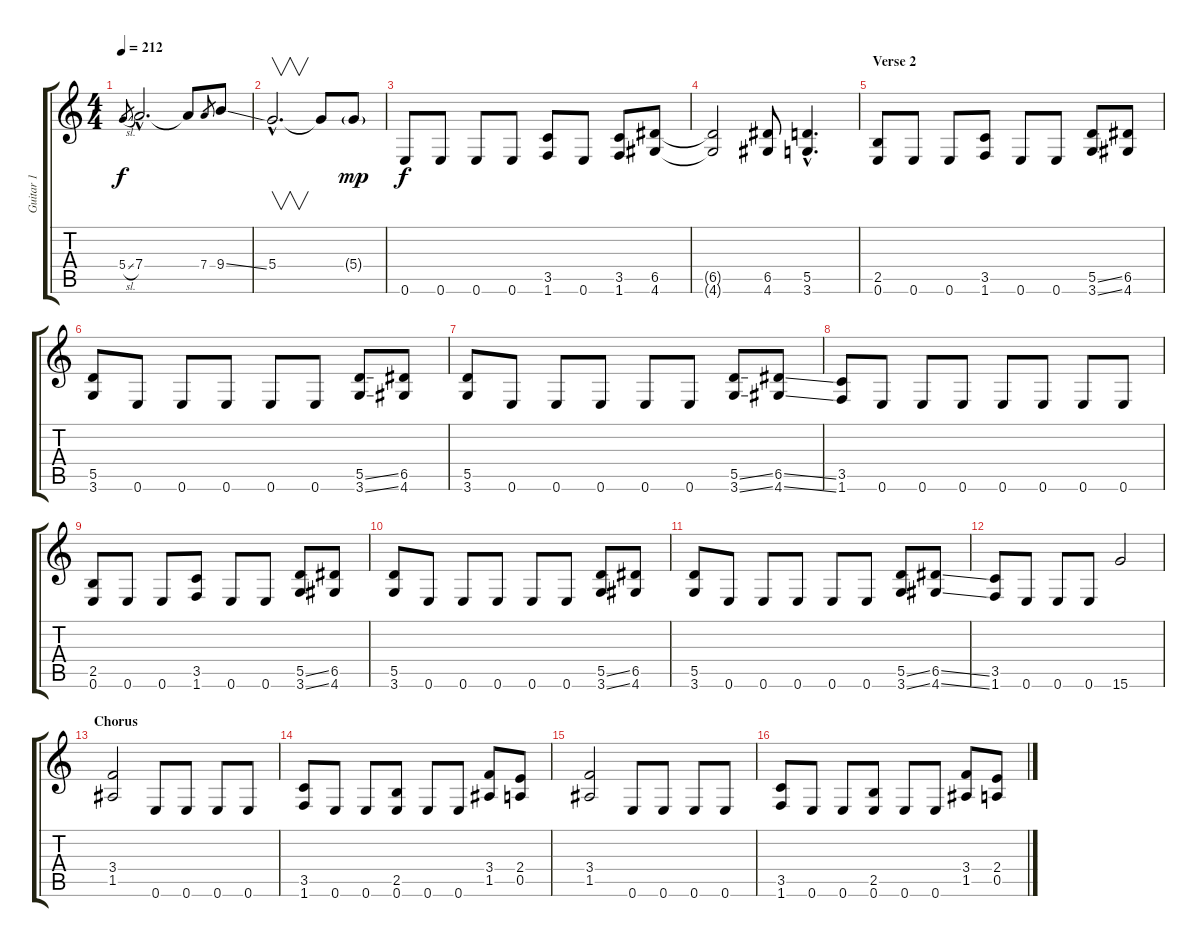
\track ("Guitar 1" "Guitar 1") {instrument distortionguitar}
\staff {score tabs}
\tuning (E4 B3 G3 D3 A2 E2) {hide}
\ts (4 4)
\tempo 212
\clef g2
\ks c
5.4{sl}.8{gr dy f} 7.4{hac}.2{d} 7.4{t}.8 7.4.8{gr} 9.4{ss}.8 |
5.4{hac}.2{v d} 5.4{t}.8 5.4{g}.8{dy mp} |
0.6.8{dy f} 0.6.8 0.6.8 0.6.8 (3.5 1.6).8 0.6.8 (3.5 1.6).8 (6.5 4.6).8 |
(6.5{t} 4.6{t}).2 (6.5 4.6).8 (5.5{hac} 3.6{hac}).4{d} |
\section ("" "Verse 2")
(2.5 0.6).8 0.6.8 0.6.8 (3.5 1.6).8 0.6.8 0.6.8 (5.5{ss} 3.6{ss}).8 (6.5 4.6).8 |
(5.5 3.6).8 0.6.8 0.6.8 0.6.8 0.6.8 0.6.8 (5.5{ss} 3.6{ss}).8 (6.5 4.6).8 |
(5.5 3.6).8 0.6.8 0.6.8 0.6.8 0.6.8 0.6.8 (5.5{ss} 3.6{ss}).8 (6.5{ss} 4.6{ss}).8 |
(3.5 1.6).8 0.6.8 0.6.8 0.6.8 0.6.8 0.6.8 0.6.8 0.6.8 |
(2.5 0.6).8 0.6.8 0.6.8 (3.5 1.6).8 0.6.8 0.6.8 (5.5{ss} 3.6{ss}).8 (6.5 4.6).8 |
(5.5 3.6).8 0.6.8 0.6.8 0.6.8 0.6.8 0.6.8 (5.5{ss} 3.6{ss}).8 (6.5 4.6).8 |
(5.5 3.6).8 0.6.8 0.6.8 0.6.8 0.6.8 0.6.8 (5.5{ss} 3.6{ss}).8 (6.5{ss} 4.6{ss}).8 |
(3.5 1.6).8 0.6.8 0.6.8 0.6.8 15.6.2 |
\section ("" "Chorus")
(3.4 1.5).2 0.6.8 0.6.8 0.6.8 0.6.8 |
(3.5 1.6).8 0.6.8 0.6.8 (2.5 0.6).8 0.6.8 0.6.8 (3.4 1.5).8 (2.4 0.5).8 |
(3.4 1.5).2 0.6.8 0.6.8 0.6.8 0.6.8 |
(3.5 1.6).8 0.6.8 0.6.8 (2.5 0.6).8 0.6.8 0.6.8 (3.4 1.5).8 (2.4 0.5).8
